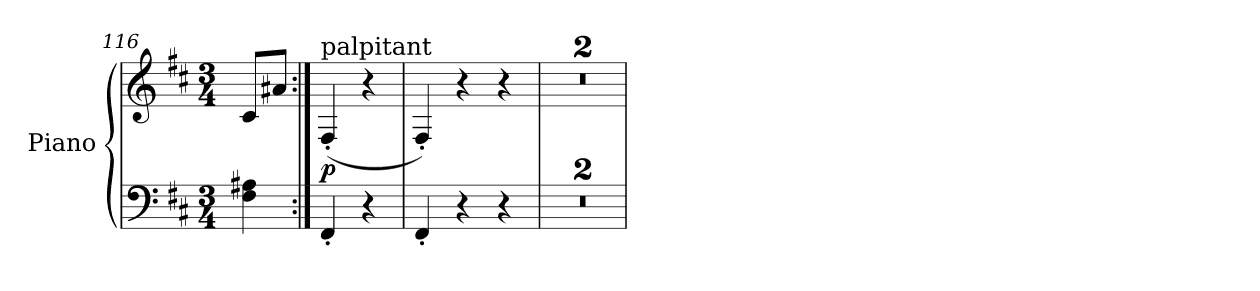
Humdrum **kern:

**kern	**kern	**dynam
*part1	*part1	*part1
*staff2	*staff1	*staff1/2
*I"Piano	*	*
*I'Pno	*	*
!!LO:LB:g=z
*clefF4	*clefG2	*
*k[f#c#]	*k[f#c#]	*
*D:	*D:	*
*M3/4	*M3/4	*
=116	=116	=116
4F#\ 4A#X\	8c#/L	.
.	8a#X/J	.
=117:|!	=117:|!	=117:|!
!	!LO:TX:a:t=palpitant	!
!	!	!LO:DY:b
4FF#'/	(4F#'/	p
4r	4r	.
=118	=118	=118
4FF#'/	4F#'/)	.
4r	4r	.
4r	4r	.
=119	=119	=119
2.r	2.r	.
=120	=120	=120
2.r	2.r	.
=	=	=
*-	*-	*-
